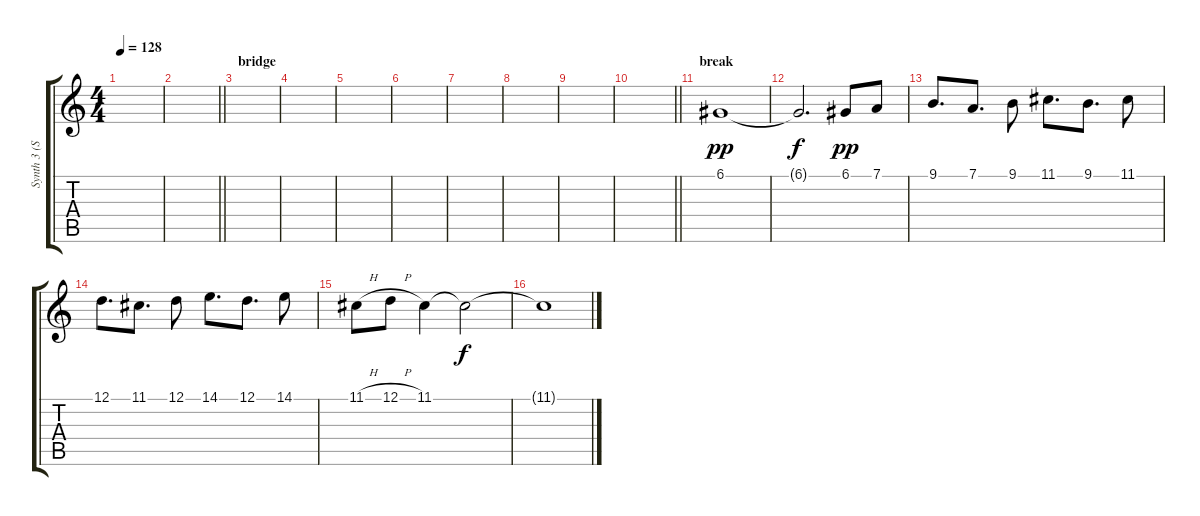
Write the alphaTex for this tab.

\track ("Synth 3 (Semple)" "Synth 3 (S") {instrument lead1square}
\staff {score tabs}
\tuning (D4 A3 F3 C3 G2 C2) {hide}
\ts (4 4)
\tempo 128
\clef g2
\ks c
|
\barLineRight lightlight
|
\section ("" "bridge")
|
|
|
|
|
|
|
\barLineRight lightlight
|
\section ("" "break")
6.1.1{dy pp balance 4 instrument violin} |
6.1{t}.2{d dy f} 6.1.8{dy pp} 7.1.8 |
9.1.8{d} 7.1.8{d} 9.1.8 11.1.8{d} 9.1.8{d} 11.1.8 |
12.1.8{d} 11.1.8{d} 12.1.8 14.1.8{d} 12.1.8{d} 14.1.8 |
11.1{h}.8 12.1{h}.8 11.1.4 11.1{t}.2{dy f} |
11.1{t}.1
